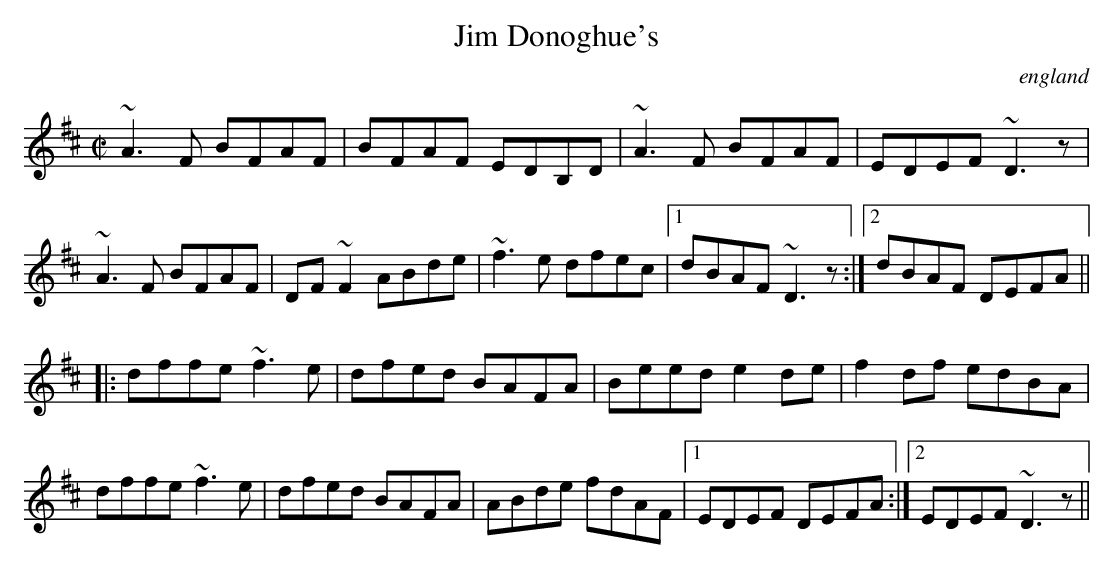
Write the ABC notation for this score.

X:1
T:Jim Donoghue's
O:england
M:C|
K:D
~A3F BFAF|BFAF EDB,D|~A3F BFAF|EDEF ~D3z|
~A3F BFAF|DF~F2 ABde|~f3e dfec|1 dBAF ~D3z:|2 dBAF DEFA||
|:dffe ~f3e|dfed BAFA|Beed e2de|f2df edBA|
dffe ~f3e|dfed BAFA|ABde fdAF|1 EDEF DEFA:|2 EDEF ~D3z||
